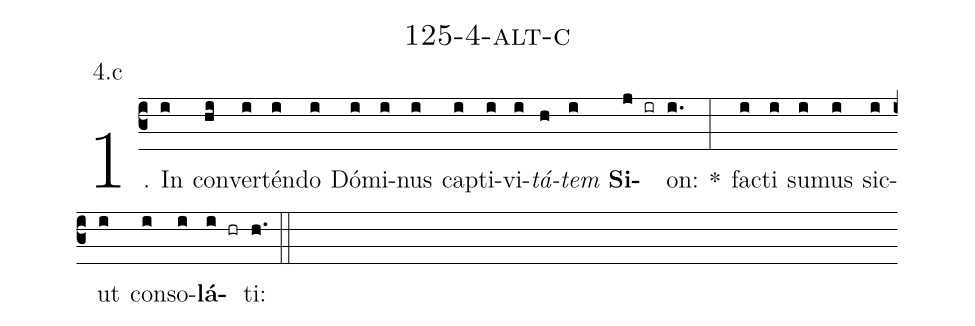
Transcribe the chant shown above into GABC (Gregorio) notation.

name: 125-4-alt-c;
annotation: 4.c;
%%
(c3)1. In(i) con(hi)ver(i)tén(i)do(i) Dó(i)mi(i)nus(i) cap(i)ti(i)vi(i)<i>tá</i>(h)<i>tem</i>(i) <b>Si</b>(j ir)on:(i.) *(:) fac(i)ti(i) su(i)mus(i) sic(i)ut(i) con(i)so(i)<b>lá</b>(i hr)ti:(h.) (::)
